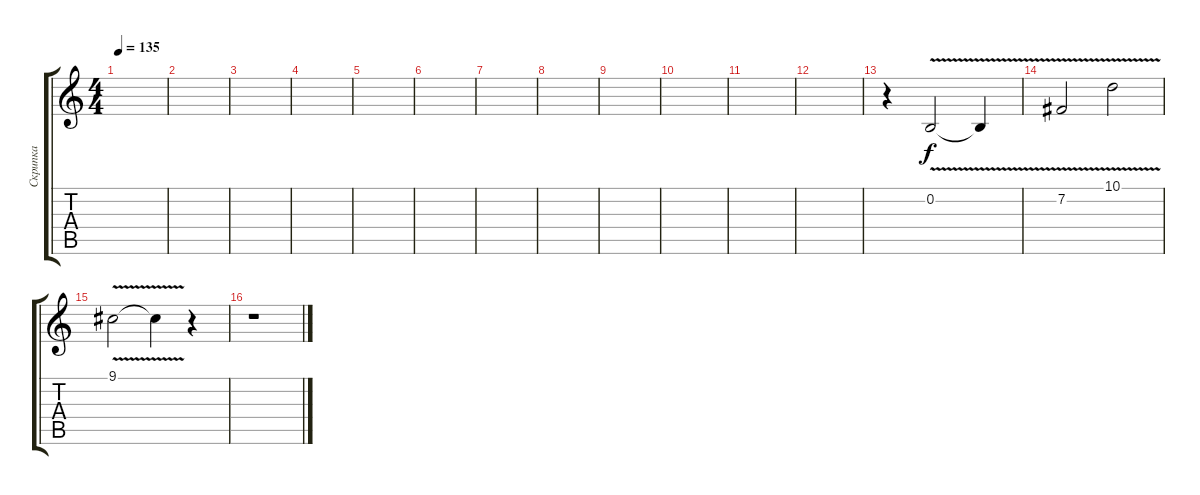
\track ("Скрипка" "Скрипка") {instrument violin}
\staff {score tabs}
\tuning (E4 B3 G3 D3 A2 E2) {hide}
\ts (4 4)
\tempo 135
\clef g2
\ks c
|
|
|
|
|
|
|
|
|
|
|
|
r.4 0.2{v}.2 0.2{t}.4 |
7.2{v}.2 10.1{v}.2 |
9.1{v}.2 9.1{t}.4 r.4 |
r.1
